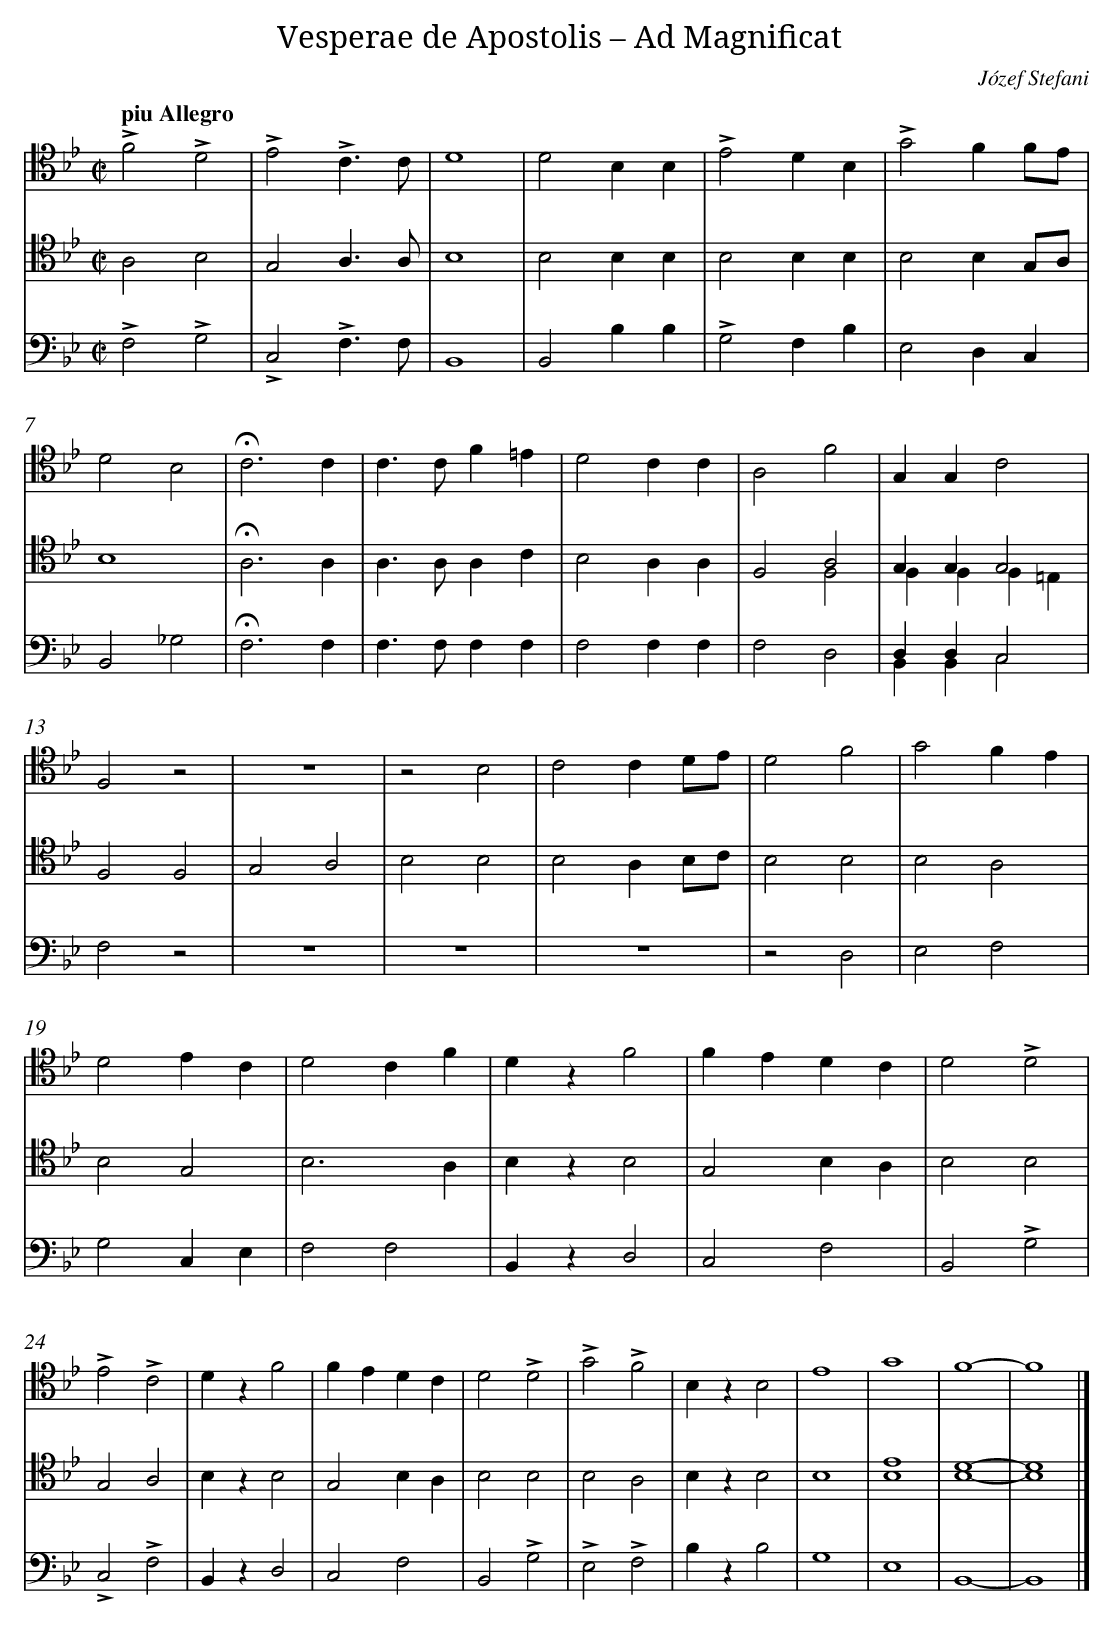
X:1
T: Vesperae de Apostolis – Ad Magnificat
C: Józef Stefani
L: 1/4
M: C|
Q: "piu Allegro"
V: 1 clef=tenor
V: 2 clef=tenor
V: 3 clef=bass
K: Bb
[V:1] !accent!F2!accent!D2 |
[V:2] A,2B,2 |
[V:3] !accent!F,2!accent!G,2 |
[V:1] !accent!E2!accent!C3/C/ |
[V:2] G,2A,3/A,/ |
[V:3] !accent!C,2!accent!F,3/F,/ |
[V:1] D4 |
[V:2] B,4 |
[V:3] B,,4 |
[V:1] D2B,B, |
[V:2] B,2B,B, |
[V:3] B,,2B,B, |
[V:1] !accent!E2DB, |
[V:2] B,2B,B, |
[V:3] !accent!G,2F,B, |
[V:1] !accent!G2FF/E/ |
[V:2] B,2B,G,/A,/ |
[V:3] E,2D,C, |
[V:1] D2B,2 |
[V:2] B,4 |
[V:3] B,,2_G,2 |
[V:1] !fermata!C3C |
[V:2] !fermata!A,3A, |
[V:3] !fermata!F,3F, |
[V:1] C>CF=E |
[V:2] A,>A,A,C |
[V:3] F,>F,F,F, |
[V:1] D2CC |
[V:2] B,2A,A, |
[V:3] F,2F,F, |
[V:1] A,2F2 |
[V:2] F,2A,2 & x2F,2 |
[V:3] F,2D,2 |
[V:1] G,G,C2 |
[V:2] G,G,G,2 & F,F,F,=E, |
[V:3] D,D,C,2 & B,,B,,C,2 |
[V:1] F,2z2 |
[V:2] F,2F,2 |
[V:3] F,2z2 |
[V:1] z4 |
[V:2] G,2A,2 |
[V:3] z4 |
[V:1] z2B,2 |
[V:2] B,2B,2 |
[V:3] z4 |
[V:1] C2CD/E/ |
[V:2] B,2A,B,/C/ |
[V:3] z4 |
[V:1] D2F2 |
[V:2] B,2B,2 |
[V:3] z2D,2 |
[V:1] G2FE |
[V:2] B,2A,2 |
[V:3] E,2F,2 |
[V:1] D2EC |
[V:2] B,2G,2 |
[V:3] G,2C,E, |
[V:1] D2CF |
[V:2] B,3A, |
[V:3] F,2F,2 |
[V:1] DzF2 |
[V:2] B,zB,2 |
[V:3] B,,zD,2 |
[V:1] FEDC |
[V:2] G,2B,A, |
[V:3] C,2F,2 |
[V:1] D2!accent!D2 |
[V:2] B,2B,2 |
[V:3] B,,2!accent!G,2 |
[V:1] !accent!E2!accent!C2 |
[V:2] G,2A,2 |
[V:3] !accent!C,2!accent!F,2 |
[V:1] DzF2 |
[V:2] B,zB,2 |
[V:3] B,,zD,2 |
[V:1] FEDC |
[V:2] G,2B,A, |
[V:3] C,2F,2 |
[V:1] D2!accent!D2 |
[V:2] B,2B,2 |
[V:3] B,,2!accent!G,2 |
[V:1] !accent!G2!accent!F2 |
[V:2] B,2A,2 |
[V:3] !accent!E,2!accent!F,2 |
[V:1] B,zB,2 |
[V:2] B,zB,2 |
[V:3] B,zB,2 |
[V:1] E4 |
[V:2] B,4 |
[V:3] G,4 |
[V:1] G4 |
[V:2] [E4B,4] |
[V:3] E,4 |
[V:1] F4- |
[V:2] [D4B,4]- |
[V:3] B,,4- |
[V:1] F4 |]
[V:2] [D4B,4] |]
[V:3] B,,4 |]
